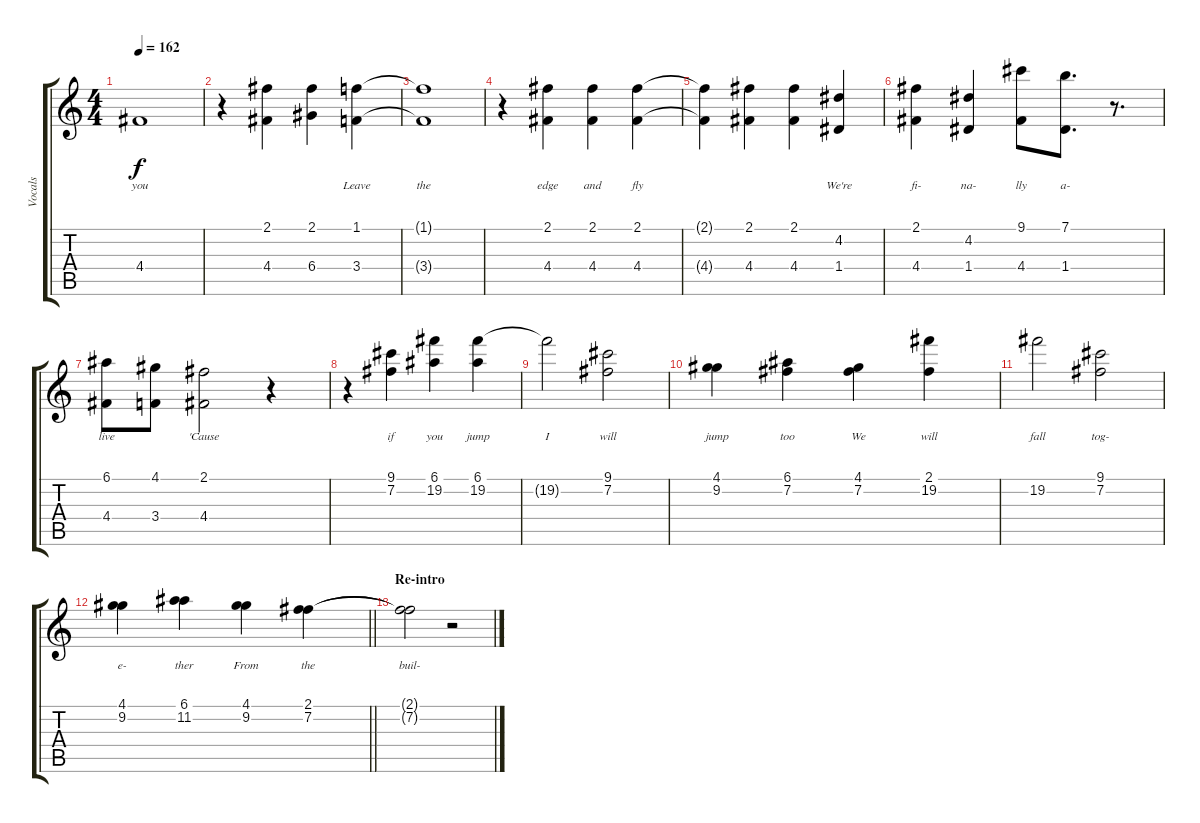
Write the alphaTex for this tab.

\track ("Vocals" "Vocals") {instrument electricbasspick}
\staff {score tabs}
\tuning (E4 B3 G3 D3 A2 E2) {hide}
\ts (4 4)
\tempo 162
\clef g2
\ks c
4.4{t}.1{lyrics (0 "you") lyrics (1 "") lyrics (2 "") lyrics (3 "") lyrics (4 "") dy f} |
r.4 (2.1 4.4).4{lyrics (0 " ") lyrics (1 "") lyrics (2 "") lyrics (3 "") lyrics (4 "")} (2.1 6.4).4{lyrics (0 " ") lyrics (1 "") lyrics (2 "") lyrics (3 "") lyrics (4 "")} (1.1 3.4).4{lyrics (0 "Leave") lyrics (1 "") lyrics (2 "") lyrics (3 "") lyrics (4 "")} |
(1.1{t} 3.4{t}).1{lyrics (0 "the") lyrics (1 "") lyrics (2 "") lyrics (3 "") lyrics (4 "")} |
r.4 (2.1 4.4).4{lyrics (0 "edge") lyrics (1 "") lyrics (2 "") lyrics (3 "") lyrics (4 "")} (2.1 4.4).4{lyrics (0 "and") lyrics (1 "") lyrics (2 "") lyrics (3 "") lyrics (4 "")} (2.1 4.4).4{lyrics (0 "fly") lyrics (1 "") lyrics (2 "") lyrics (3 "") lyrics (4 "")} |
(2.1{t} 4.4{t}).4{lyrics (0 " ") lyrics (1 "") lyrics (2 "") lyrics (3 "") lyrics (4 "")} (2.1 4.4).4{lyrics (0 " ") lyrics (1 "") lyrics (2 "") lyrics (3 "") lyrics (4 "")} (2.1 4.4).4{lyrics (0 " ") lyrics (1 "") lyrics (2 "") lyrics (3 "") lyrics (4 "")} (4.2 1.4).4{lyrics (0 "We're") lyrics (1 "") lyrics (2 "") lyrics (3 "") lyrics (4 "")} |
(2.1 4.4).4{lyrics (0 "fi-") lyrics (1 "") lyrics (2 "") lyrics (3 "") lyrics (4 "")} (4.2 1.4).4{lyrics (0 "na-") lyrics (1 "") lyrics (2 "") lyrics (3 "") lyrics (4 "")} (9.1 4.4).8{lyrics (0 "lly") lyrics (1 "") lyrics (2 "") lyrics (3 "") lyrics (4 "")} (7.1 1.4).8{d lyrics (0 "a-") lyrics (1 "") lyrics (2 "") lyrics (3 "") lyrics (4 "")} r.8{d} |
(6.1 4.4).8{lyrics (0 "live") lyrics (1 "") lyrics (2 "") lyrics (3 "") lyrics (4 "")} (4.1 3.4).8{lyrics (0 "") lyrics (1 "") lyrics (2 "") lyrics (3 "") lyrics (4 "")} (2.1 4.4).2{lyrics (0 "'Cause") lyrics (1 "") lyrics (2 "") lyrics (3 "") lyrics (4 "")} r.4 |
r.4 (9.1 7.2).4{lyrics (0 "if") lyrics (1 "") lyrics (2 "") lyrics (3 "") lyrics (4 "")} (6.1 19.2).4{lyrics (0 "you") lyrics (1 "") lyrics (2 "") lyrics (3 "") lyrics (4 "")} (6.1 19.2).4{lyrics (0 "jump") lyrics (1 "") lyrics (2 "") lyrics (3 "") lyrics (4 "")} |
19.2{t}.2{lyrics (0 "I") lyrics (1 "") lyrics (2 "") lyrics (3 "") lyrics (4 "")} (9.1 7.2).2{lyrics (0 "will") lyrics (1 "") lyrics (2 "") lyrics (3 "") lyrics (4 "")} |
(4.1 9.2).4{lyrics (0 "jump") lyrics (1 "") lyrics (2 "") lyrics (3 "") lyrics (4 "")} (6.1 7.2).4{lyrics (0 "too") lyrics (1 "") lyrics (2 "") lyrics (3 "") lyrics (4 "")} (4.1 7.2).4{lyrics (0 "We") lyrics (1 "") lyrics (2 "") lyrics (3 "") lyrics (4 "")} (2.1 19.2).4{lyrics (0 "will") lyrics (1 "") lyrics (2 "") lyrics (3 "") lyrics (4 "")} |
19.2.2{lyrics (0 "fall") lyrics (1 "") lyrics (2 "") lyrics (3 "") lyrics (4 "")} (9.1 7.2).2{lyrics (0 "tog-") lyrics (1 "") lyrics (2 "") lyrics (3 "") lyrics (4 "")} |
\barLineRight lightlight
(4.1 9.2).4{lyrics (0 "e-") lyrics (1 "") lyrics (2 "") lyrics (3 "") lyrics (4 "")} (6.1 11.2).4{lyrics (0 "ther") lyrics (1 "") lyrics (2 "") lyrics (3 "") lyrics (4 "")} (4.1 9.2).4{lyrics (0 "From") lyrics (1 "") lyrics (2 "") lyrics (3 "") lyrics (4 "")} (2.1 7.2).4{lyrics (0 "the") lyrics (1 "") lyrics (2 "") lyrics (3 "") lyrics (4 "")} |
\section ("" "Re-intro")
(2.1{t} 7.2{t}).2{lyrics (0 "buil-") lyrics (1 "") lyrics (2 "") lyrics (3 "") lyrics (4 "")} r.2
